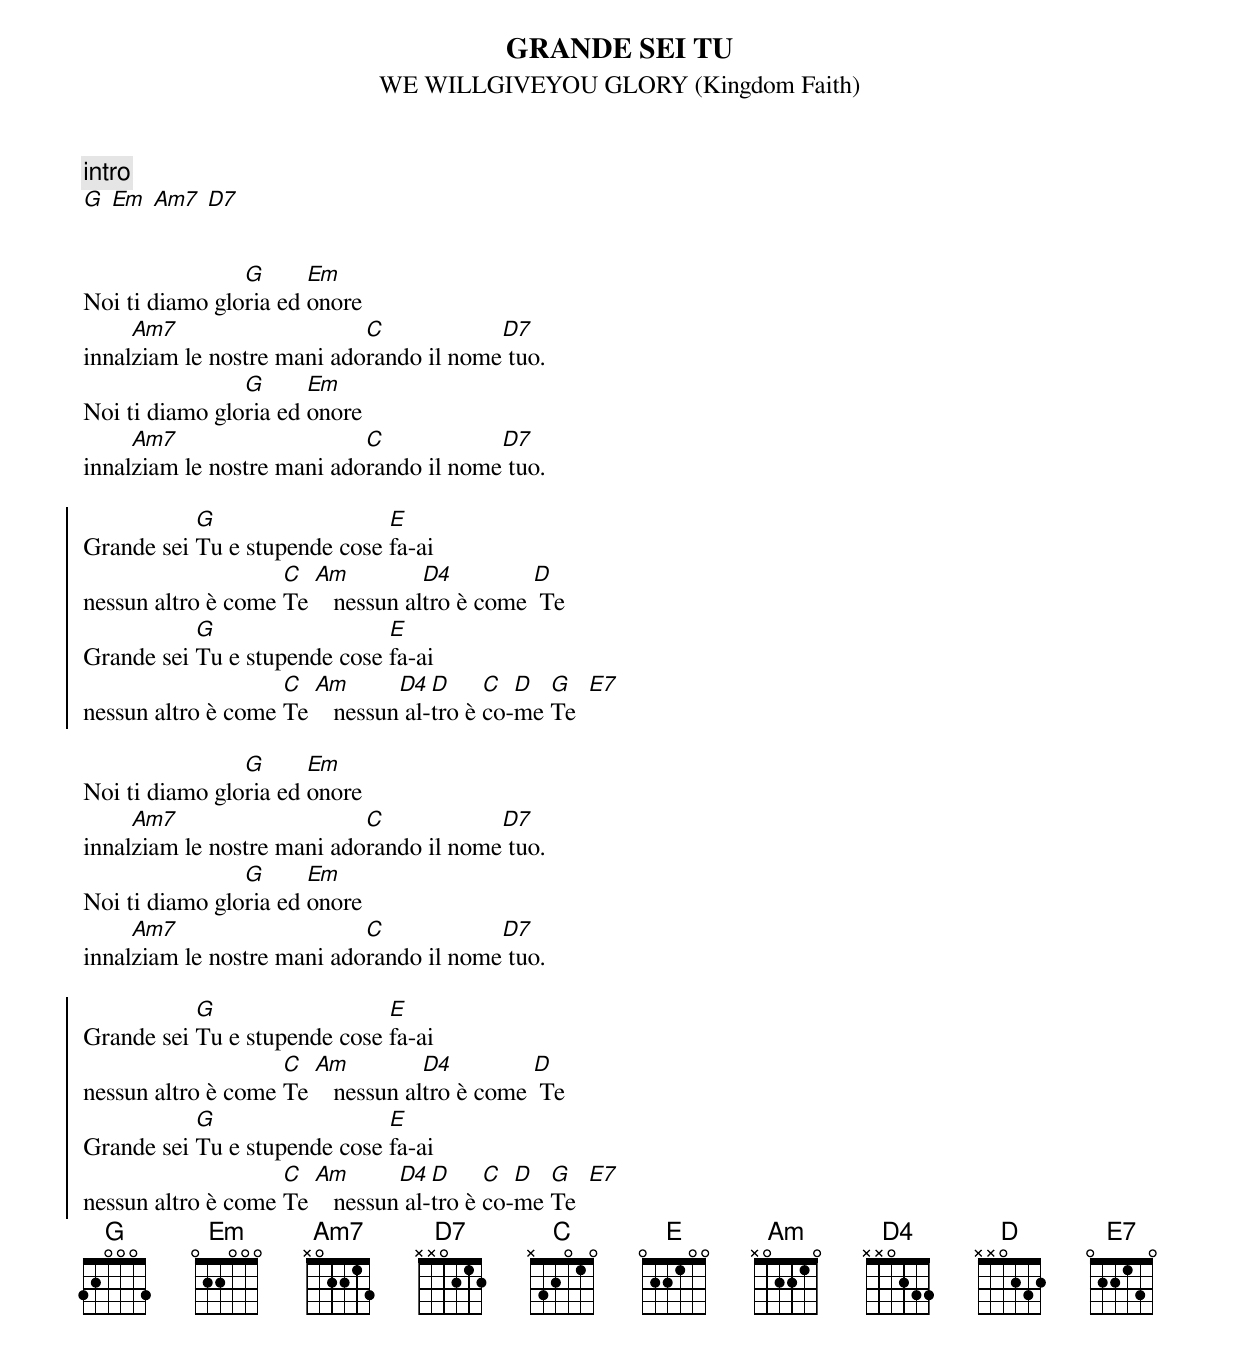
{title:GRANDE SEI TU}
{subtitle:WE WILLGIVEYOU GLORY (Kingdom Faith) }

{c:intro}
[G] [Em] [Am7] [D7]


Noi ti diamo glo[G]ria ed [Em]onore
innal[Am7]ziam le nostre mani ado[C]rando il nome[D7] tuo.
Noi ti diamo glo[G]ria ed [Em]onore
innal[Am7]ziam le nostre mani ado[C]rando il nome[D7] tuo.

{soc}
Grande sei [G]Tu e stupende cose [E]fa-ai
nessun altro è come [C]Te [Am]   nessun al[D4]tro è come [D] Te
Grande sei [G]Tu e stupende cose [E]fa-ai
nessun altro è come [C]Te [Am]   nessun[D4] al-[D]tro è [C]co-[D]me [G]Te  [E7]
{eoc}

Noi ti diamo glo[G]ria ed [Em]onore
innal[Am7]ziam le nostre mani ado[C]rando il nome[D7] tuo.
Noi ti diamo glo[G]ria ed [Em]onore
innal[Am7]ziam le nostre mani ado[C]rando il nome[D7] tuo.

{soc}
Grande sei [G]Tu e stupende cose [E]fa-ai
nessun altro è come [C]Te [Am]   nessun al[D4]tro è come [D] Te
Grande sei [G]Tu e stupende cose [E]fa-ai
nessun altro è come [C]Te [Am]   nessun[D4] al-[D]tro è [C]co-[D]me [G]Te  [E7]
{eoc}
